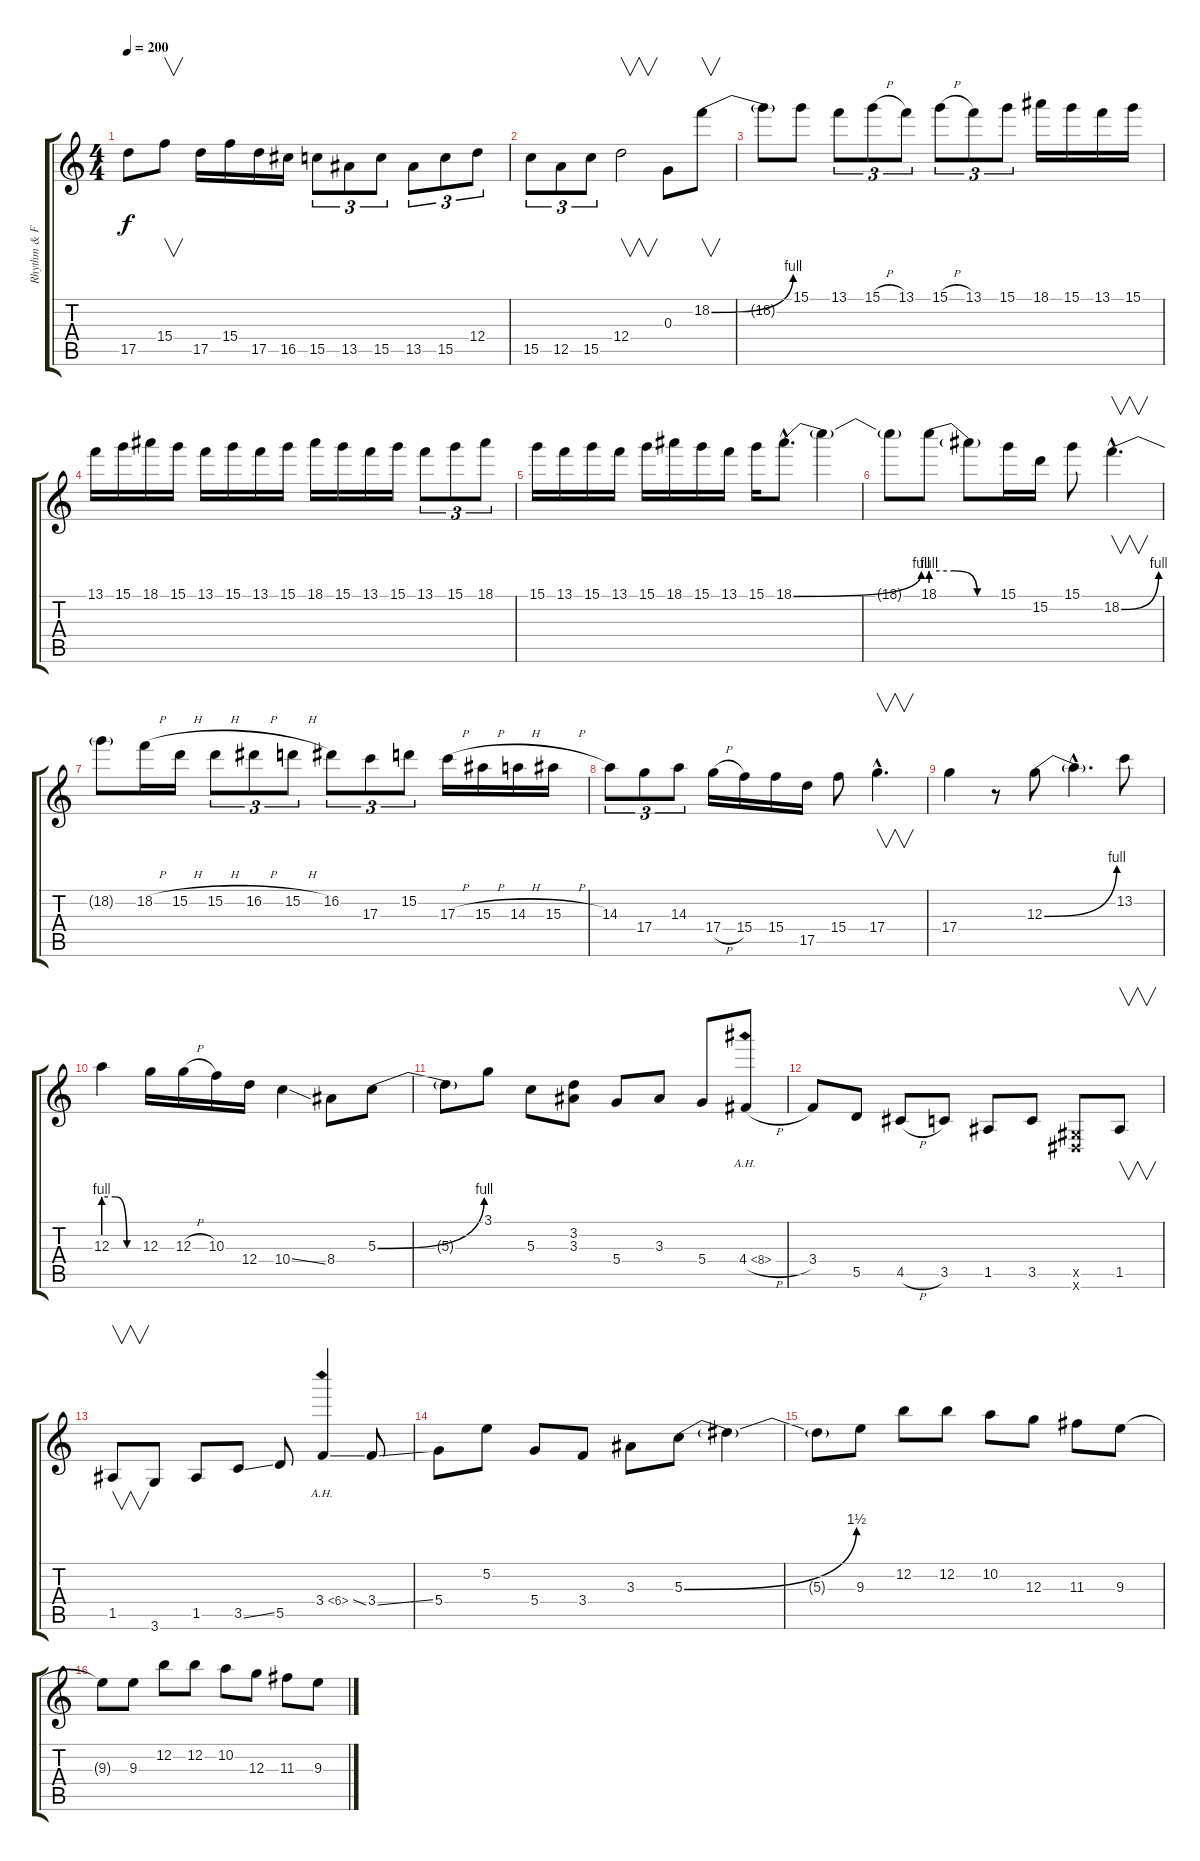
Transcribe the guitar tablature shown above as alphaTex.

\track ("Rhythm & Fills (Dist.)" "Rhythm & F") {instrument distortionguitar}
\staff {score tabs}
\tuning (E4 B3 G3 D3 A2 E2) {hide}
\ts (4 4)
\tempo 200
\clef g2
\ks c
17.5.8{dy f} 15.4.8{v} 17.5.16 15.4.16 17.5.16 16.5.16 15.5.8{tu (3 2)} 13.5.8{tu (3 2)} 15.5.8{tu (3 2)} 13.5.8{tu (3 2)} 15.5.8{tu (3 2)} 12.4.8{tu (3 2)} |
15.5.8{tu (3 2)} 12.5.8{tu (3 2)} 15.5.8{tu (3 2)} 12.4.2{v} 0.3.8 18.2{be (bend 0 0 60 4)}.8{v} |
18.2{t}.8 15.1.8 13.1.8{tu (3 2)} 15.1{h}.8{tu (3 2)} 13.1.8{tu (3 2)} 15.1{h}.8{tu (3 2)} 13.1.8{tu (3 2)} 15.1.8{tu (3 2)} 18.1.16 15.1.16 13.1.16 15.1.16 |
13.1.16 15.1.16 18.1.16 15.1.16 13.1.16 15.1.16 13.1.16 15.1.16 18.1.16 15.1.16 13.1.16 15.1.16 13.1.8{tu (3 2)} 15.1.8{tu (3 2)} 18.1.8{tu (3 2)} |
15.1.16 13.1.16 15.1.16 13.1.16 15.1.16 18.1.16 15.1.16 13.1.16 15.1.16 18.1{be (bend 0 0 60 4) hac}.8{d} 18.1{t}.4 |
18.1{t}.8 18.1{be (custom 0 4 20 4 40 0 60 0)}.8 18.1{t}.8 15.1.16 15.2.16 15.1.8 18.2{be (bend 0 0 60 4) hac}.4{v d} |
18.2{t}.8 18.2{h}.16 15.2{h}.16 15.2{h}.8{tu (3 2)} 16.2{h}.8{tu (3 2)} 15.2{h}.8{tu (3 2)} 16.2.8{tu (3 2)} 17.3.8{tu (3 2)} 15.2.8{tu (3 2)} 17.3{h}.16 15.3{h}.16 14.3{h}.16 15.3{h}.16 |
14.3.8{tu (3 2)} 17.4.8{tu (3 2)} 14.3.8{tu (3 2)} 17.4{h}.16 15.4.16 15.4.16 17.5.16 15.4.8 17.4{hac}.4{v d} |
17.4.4 r.8 12.3{be (bend 0 0 60 4)}.8 12.3{hac t}.4{d} 13.2.8 |
12.3{be (custom 0 4 20 4 40 0 60 0)}.4 12.3.16 12.3{h}.16 10.3.16 12.4.16 10.4{ss}.4 8.4.8 5.3{be (bend 0 0 60 4)}.8 |
5.3{t}.8 3.1.8 5.3.8 (3.2 3.3).8 5.4.8 3.3.8 5.4.8 4.4{ah 4 h}.8 |
3.4.8 5.5.8 4.5{h}.8 3.5.8 1.5.8 3.5.8 (-1.5{x} -1.6{x}).8 1.5.8{v} |
1.5.8{v} 3.6.8 1.5.8 3.5{ss}.8 5.5.8 3.4{ah 3 ss}.4 3.4{ss}.8 |
5.4.8 5.2.8 5.4.8 3.4.8 3.3.8 5.3{be (bend 0 0 60 6)}.8 5.3{t}.4 |
5.3{t}.8 9.3.8 12.2.8 12.2.8 10.2.8 12.3.8 11.3.8 9.3.8 |
9.3{t}.8 9.3.8 12.2.8 12.2.8 10.2.8 12.3.8 11.3.8 9.3.8
